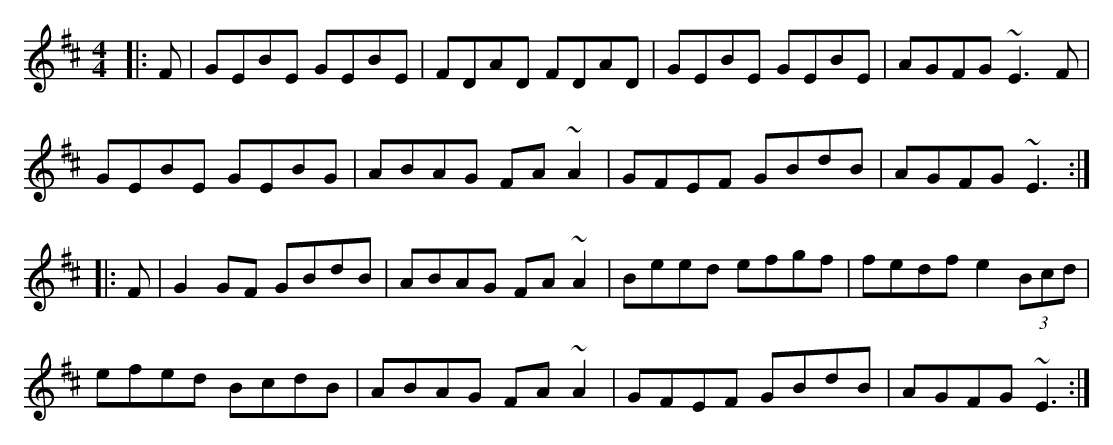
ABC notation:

X:1
M:4/4
K:Edor
|:F|GEBE GEBE|FDAD FDAD|GEBE GEBE|AGFG ~E3F|
GEBE GEBG|ABAG FA~A2|GFEF GBdB|AGFG ~E3:|
|:F|G2GF GBdB|ABAG FA~A2|Beed efgf|fedf e2(3Bcd|
efed BcdB|ABAG FA~A2|GFEF GBdB|AGFG ~E3:|
